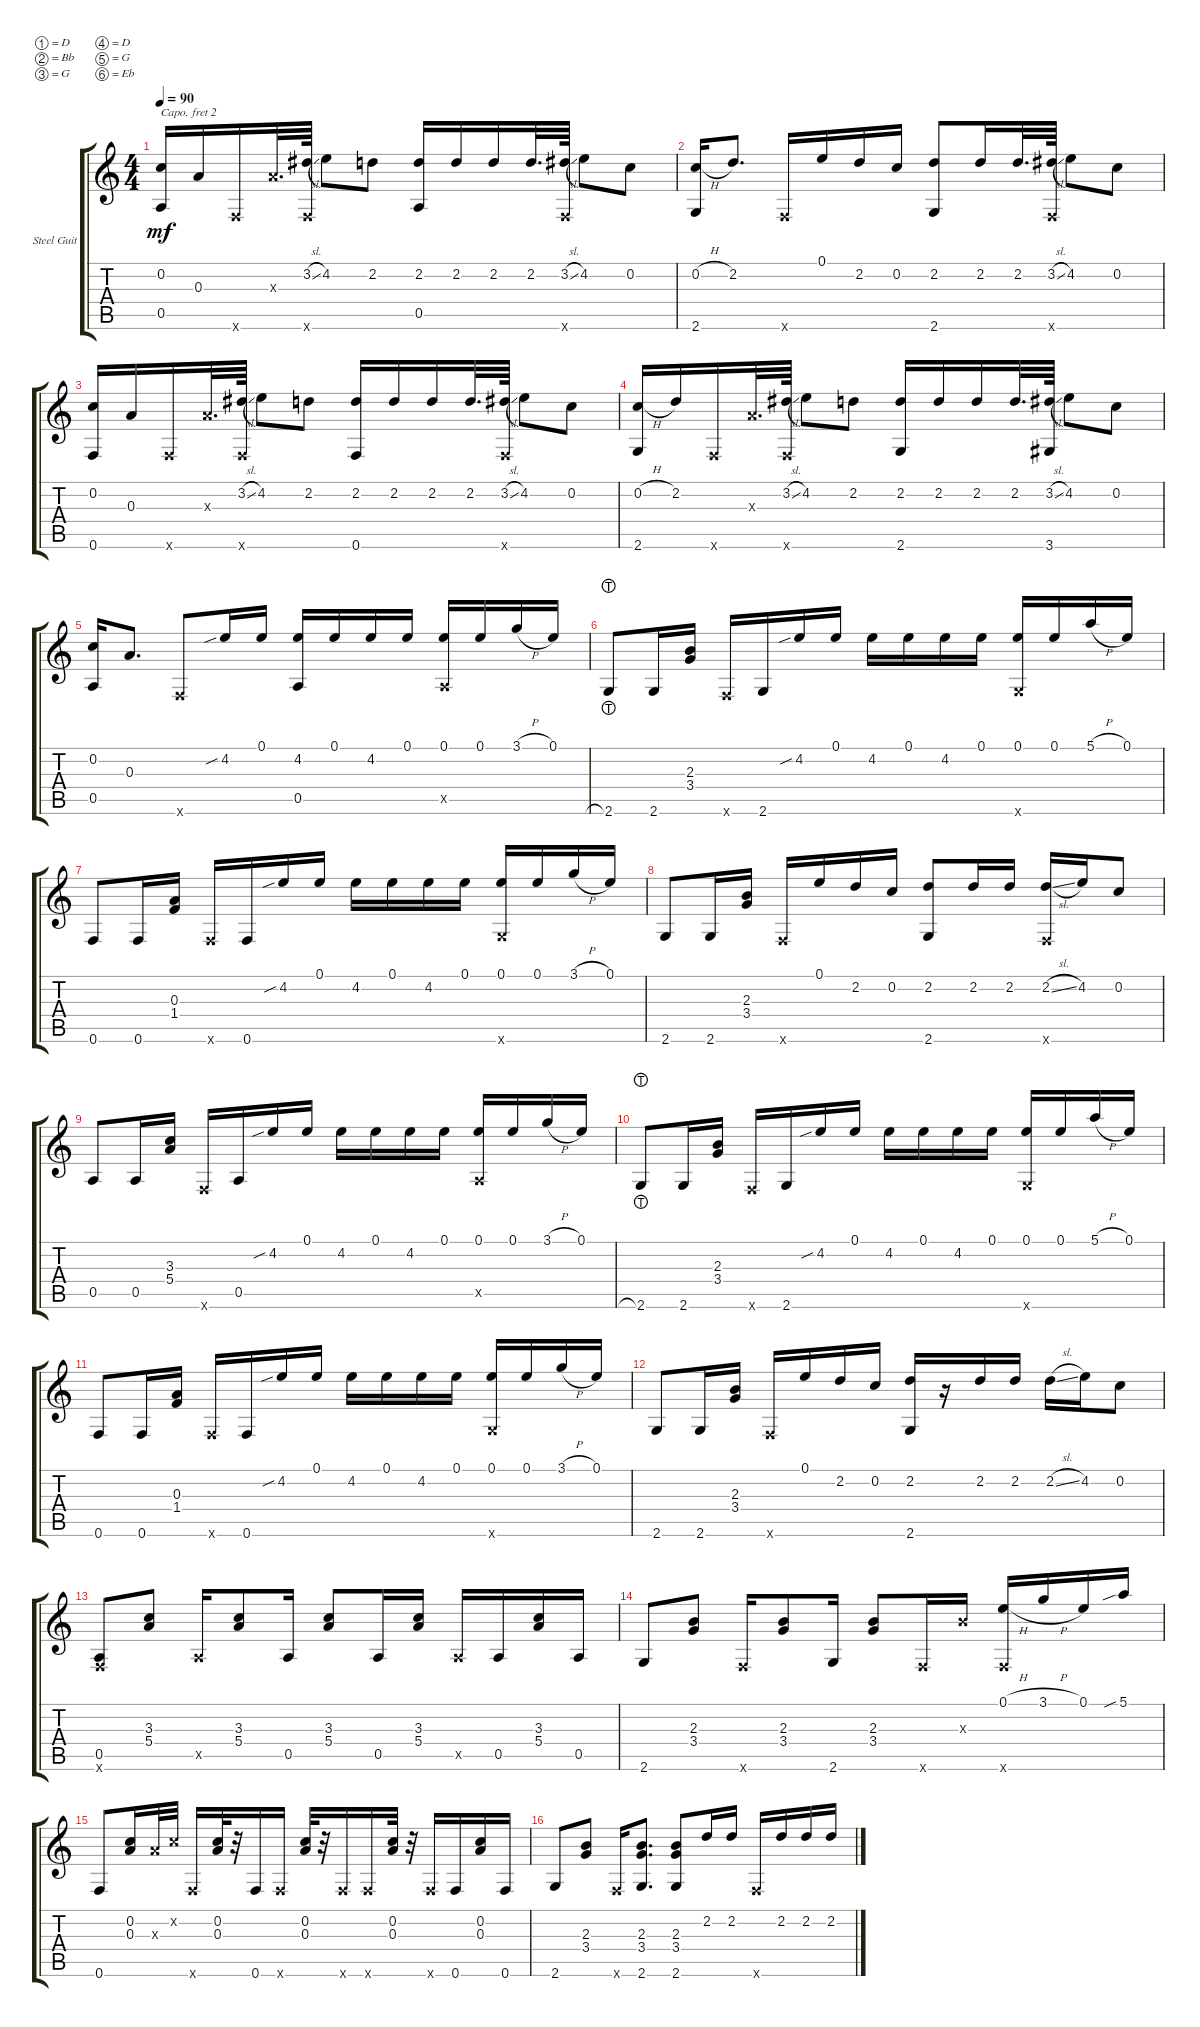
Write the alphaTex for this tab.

\defaultSystemsLayout 4
\bracketExtendMode groupsimilarinstruments
\firstSystemTrackNameOrientation horizontal
\otherSystemsTrackNameOrientation horizontal
\track ("Steel Guitar" "Steel Guit") {instrument acousticguitarsteel}
\staff {score tabs}
\capo 2
\tuning (D4 Bb3 G3 D3 G2 Eb2)
\ts (4 4)
\tempo 90
\clef g2
\ks c
(0.2 0.5).16{dy mf} 0.3.16 0.6{x}.16 0.3{x}.32{d} (3.2{sl} 0.6{x}).64 4.2.8 2.2.8 (2.2 0.5).16 2.2.16 2.2.16 2.2.32{d} (3.2{sl} 0.6{x}).64 4.2.8 0.2.8 |
(0.2{h} 2.6).16 2.2.8{d} 0.6{x}.16 0.1.16 2.2.16 0.2.16 (2.2 2.6).8 2.2.16 2.2.32{d} (3.2{sl} 0.6{x}).64 4.2.8 0.2.8 |
(0.2 0.6).16 0.3.16 0.6{x}.16 0.3{x}.32{d} (3.2{sl} 0.6{x}).64 4.2.8 2.2.8 (2.2 0.6).16 2.2.16 2.2.16 2.2.32{d} (3.2{sl} 0.6{x}).64 4.2.8 0.2.8 |
(0.2{h} 2.6).16 2.2.16 0.6{x}.16 0.3{x}.32{d} (3.2{sl} 0.6{x}).64 4.2.8 2.2.8 (2.2 2.6).16 2.2.16 2.2.16 2.2.32{d} (3.2{sl} 3.6).64 4.2.8 0.2.8 |
(0.2 0.5).16 0.3.8{d} 0.6{x}.8 4.2{sib}.16 0.1.16 (4.2 0.5).16 0.1.16 4.2.16 0.1.16 (0.5{x} 0.1).16 0.1.16 3.1{h}.16 0.1.16 |
2.6{lht}.8 2.6.16 (3.4 2.3).16 0.6{x}.16 2.6.16 4.2{sib}.16 0.1.16 4.2.16 0.1.16 4.2.16 0.1.16 (0.1 2.6{x}).16 0.1.16 5.1{h}.16 0.1.16 |
0.6.8 0.6.16 (1.4 0.3).16 0.6{x}.16 0.6.16 4.2{sib}.16 0.1.16 4.2.16 0.1.16 4.2.16 0.1.16 (0.1 2.6{x}).16 0.1.16 3.1{h}.16 0.1.16 |
2.6.8 2.6.16 (3.4 2.3).16 0.6{x}.16 0.1.16 2.2.16 0.2.16 (2.2 2.6).8 2.2.16 2.2.16 (2.2{sl} 0.6{x}).16 4.2.16 0.2.8 |
0.5.8 0.5.16 (5.4 3.3).16 0.6{x}.16 0.5.16 4.2{sib}.16 0.1.16 4.2.16 0.1.16 4.2.16 0.1.16 (0.5{x} 0.1).16 0.1.16 3.1{h}.16 0.1.16 |
2.6{lht}.8 2.6.16 (3.4 2.3).16 0.6{x}.16 2.6.16 4.2{sib}.16 0.1.16 4.2.16 0.1.16 4.2.16 0.1.16 (0.1 2.6{x}).16 0.1.16 5.1{h}.16 0.1.16 |
0.6.8 0.6.16 (1.4 0.3).16 0.6{x}.16 0.6.16 4.2{sib}.16 0.1.16 4.2.16 0.1.16 4.2.16 0.1.16 (0.1 2.6{x}).16 0.1.16 3.1{h}.16 0.1.16 |
2.6.8 2.6.16 (3.4 2.3).16 0.6{x}.16 0.1.16 2.2.16 0.2.16 (2.2 2.6).16 r.16 2.2.16 2.2.16 2.2{sl}.16 4.2.16 0.2.8 |
(0.5 0.6{x}).8 (5.4 3.3).8 0.5{x}.16 (5.4 3.3).8 0.5.16 (5.4 3.3).8 0.5.16 (5.4 3.3).16 0.5{x}.16 0.5.16 (5.4 3.3).16 0.5.16 |
2.6.8 (3.4 2.3).8 0.6{x}.16 (3.4 2.3).8 2.6.16 (3.4 2.3).8 0.6{x}.16 2.3{x}.16 (0.1{h} 0.6{x}).16 3.1{h}.16 0.1.16 5.1{sib}.16 |
0.6.8 (0.3 0.2).16 0.3{x}.32 0.2{x}.32 0.6{x}.16 (0.3 0.2).32 r.32 0.6.16 0.6{x}.16 (0.3 0.2).32 r.32 0.6{x}.16 0.6{x}.16 (0.3 0.2).32 r.32 0.6{x}.16 0.6.16 (0.3 0.2).16 0.6.16 |
2.6.8 (3.4 2.3).8 0.6{x}.16 (3.4 2.3 2.6).8{d} (3.4 2.3 2.6).8 2.2.16 2.2.16 0.6{x}.16 2.2.16 2.2.16 2.2.16
